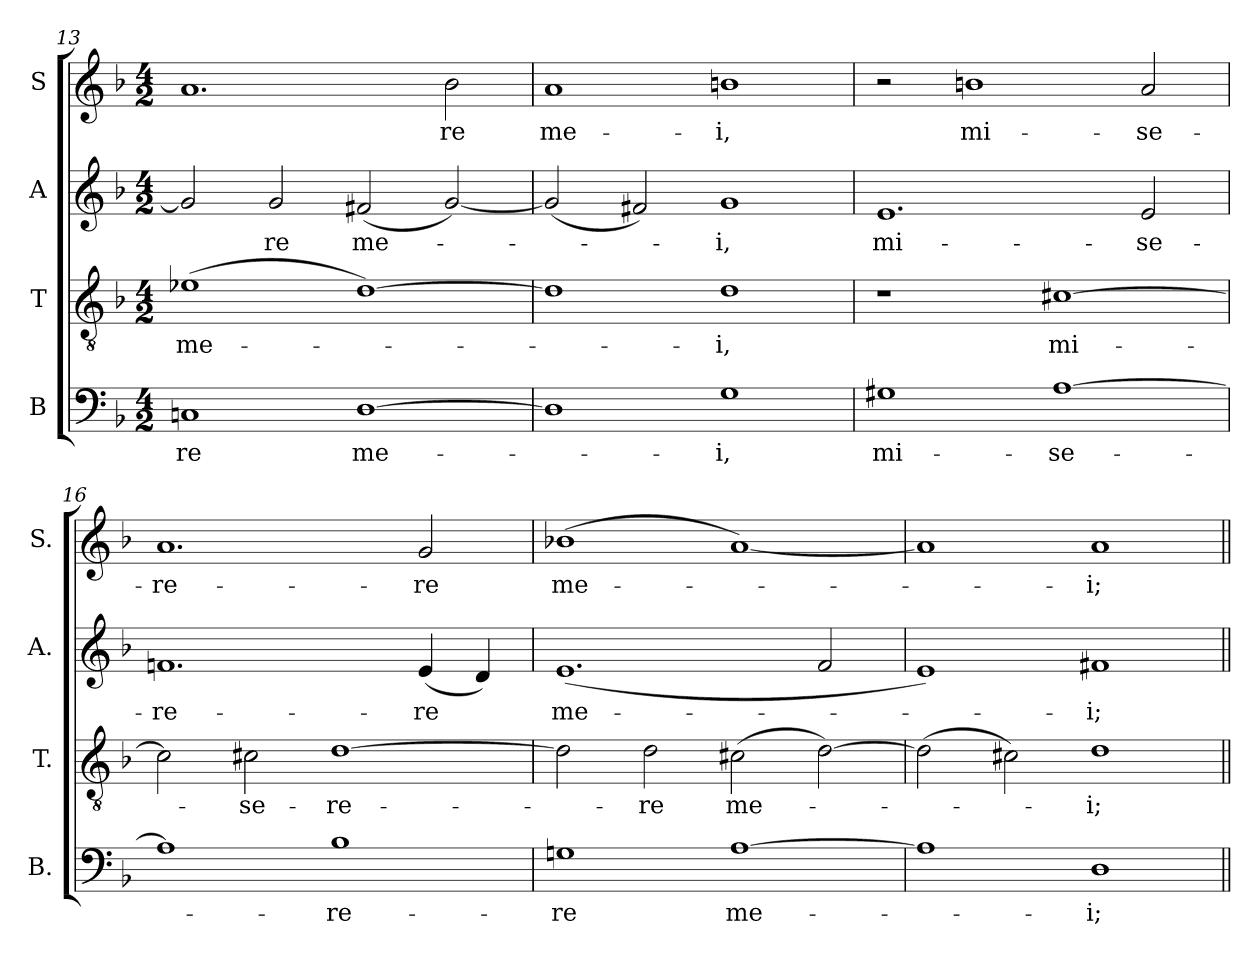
**kern	**text	**kern	**text	**kern	**text	**kern	**text
*part4	*part4	*part3	*part3	*part2	*part2	*part1	*part1
*staff4	*staff4	*staff3	*staff3	*staff2	*staff2	*staff1	*staff1
*I"B	*	*I"T	*	*I"A	*	*I"S	*
*I'B.	*	*I'T.	*	*I'A.	*	*I'S.	*
*clefF4	*	*clefGv2	*	*clefG2	*	*clefG2	*
*	*	*ITrd7c12	*	*	*	*	*
*k[b-]	*	*k[b-]	*	*k[b-]	*	*k[b-]	*
*F:	*	*F:	*	*F:	*	*F:	*
*M4/2	*	*M4/2	*	*M4/2	*	*M4/2	*
=13	=13	=13	=13	=13	=13	=13	=13
!	!LO:LY:b:color=#000000	!	!	!	!	!	!
!	!	!	!LO:LY:b:color=#000000	!	!	!	!
1Cni	-re	(1E-Xi	me-	2gi/]	.	1.ai	.
!	!	!	!	!	!LO:LY:b:color=#000000	!	!
.	.	.	.	2gi/	-re	.	.
!	!LO:LY:b:color=#000000	!	!	!	!	!	!
!	!	!	!	!	!LO:LY:b:color=#000000	!	!
[1Di	me-	[1Di)	.	(2f#Xi/	me-	.	.
!	!	!	!	!	!	!	!LO:LY:b:color=#000000
.	.	.	.	[2gi/)	.	2b-i\	-re
=14	=14	=14	=14	=14	=14	=14	=14
!	!	!	!	!	!	!	!LO:LY:b:color=#000000
1Di]	.	1Di]	.	(2gi/]	.	1ai	me-
.	.	.	.	2f#Xi/)	.	.	.
!	!LO:LY:b:color=#000000	!	!	!	!	!	!
!	!	!	!LO:LY:b:color=#000000	!	!	!	!
!	!	!	!	!	!LO:LY:b:color=#000000	!	!
!	!	!	!	!	!	!	!LO:LY:b:color=#000000
1Gi	-i,	1Di	-i,	1gi	-i,	1bni	-i,
=15	=15	=15	=15	=15	=15	=15	=15
!	!LO:LY:b:color=#000000	!	!	!	!	!	!
!	!	!	!	!	!LO:LY:b:color=#000000	!	!
1G#Xi	mi-	1r	.	1.ei	mi-	2r	.
!	!	!	!	!	!	!	!LO:LY:b:color=#000000
.	.	.	.	.	.	1bni	mi-
!	!LO:LY:b:color=#000000	!	!	!	!	!	!
!	!	!	!LO:LY:b:color=#000000	!	!	!	!
[1Ai	-se-	[1C#Xi	mi-	.	.	.	.
!	!	!	!	!	!LO:LY:b:color=#000000	!	!
!	!	!	!	!	!	!	!LO:LY:b:color=#000000
.	.	.	.	2ei/	-se-	2ai/	-se-
=16	=16	=16	=16	=16	=16	=16	=16
!	!	!	!	!	!LO:LY:b:color=#000000	!	!
!	!	!	!	!	!	!	!LO:LY:b:color=#000000
1Ai]	.	2C#i\]	.	1.fni	-re-	1.ai	-re-
!	!	!	!LO:LY:b:color=#000000	!	!	!	!
.	.	2C#Xi\	-se-	.	.	.	.
!	!LO:LY:b:color=#000000	!	!	!	!	!	!
!	!	!	!LO:LY:b:color=#000000	!	!	!	!
1B-i	-re-	[1Di	-re-	.	.	.	.
!	!	!	!	!	!LO:LY:b:color=#000000	!	!
!	!	!	!	!	!	!	!LO:LY:b:color=#000000
.	.	.	.	(4ei/	-re	2gi/	-re
.	.	.	.	4di/)	.	.	.
!!LO:PB:g=z
=17	=17	=17	=17	=17	=17	=17	=17
!	!LO:LY:b:color=#000000	!	!	!	!	!	!
!	!	!	!	!	!LO:LY:b:color=#000000	!	!
!	!	!	!	!	!	!	!LO:LY:b:color=#000000
1Gni	-re	2Di\]	.	(1.ei	me-	(1b-Xi	me-
!	!	!	!LO:LY:b:color=#000000	!	!	!	!
.	.	2Di\	-re	.	.	.	.
!	!LO:LY:b:color=#000000	!	!	!	!	!	!
!	!	!	!LO:LY:b:color=#000000	!	!	!	!
[1Ai	me-	(2C#Xi\	me-	.	.	[1ai)	.
.	.	[2Di\)	.	2fi/	.	.	.
=18	=18	=18	=18	=18	=18	=18	=18
1Ai]	.	(2Di\]	.	1ei)	.	1ai]	.
.	.	2C#Xi\)	.	.	.	.	.
!	!LO:LY:b:color=#000000	!	!	!	!	!	!
!	!	!	!LO:LY:b:color=#000000	!	!	!	!
!	!	!	!	!	!LO:LY:b:color=#000000	!	!
!	!	!	!	!	!	!	!LO:LY:b:color=#000000
1Di	-i;	1Di	-i;	1f#Xi	-i;	1ai	-i;
=||	=||	=||	=||	=||	=||	=||	=||
*-	*-	*-	*-	*-	*-	*-	*-
